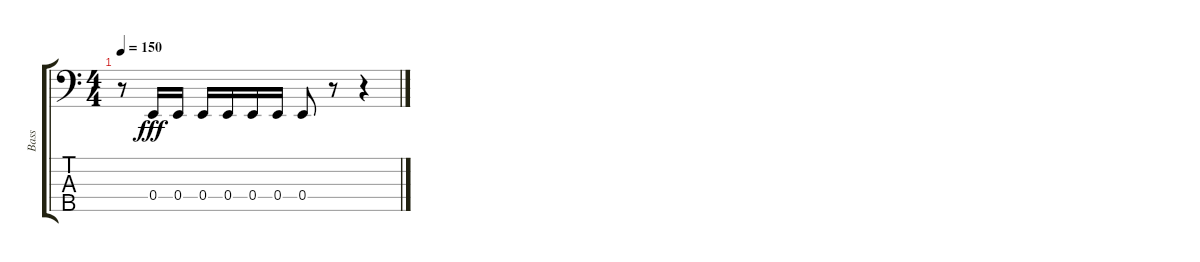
\track ("Bass" "Bass") {instrument electricbassfinger}
\staff {score tabs}
\tuning (G2 D2 A1 E1 B0) {hide}
\ts (4 4)
\tempo 150
\clef f4
\ks c
r.8{dy fff} 0.4.16 0.4.16 0.4.16 0.4.16 0.4.16 0.4.16 0.4.8 r.8 r.4
